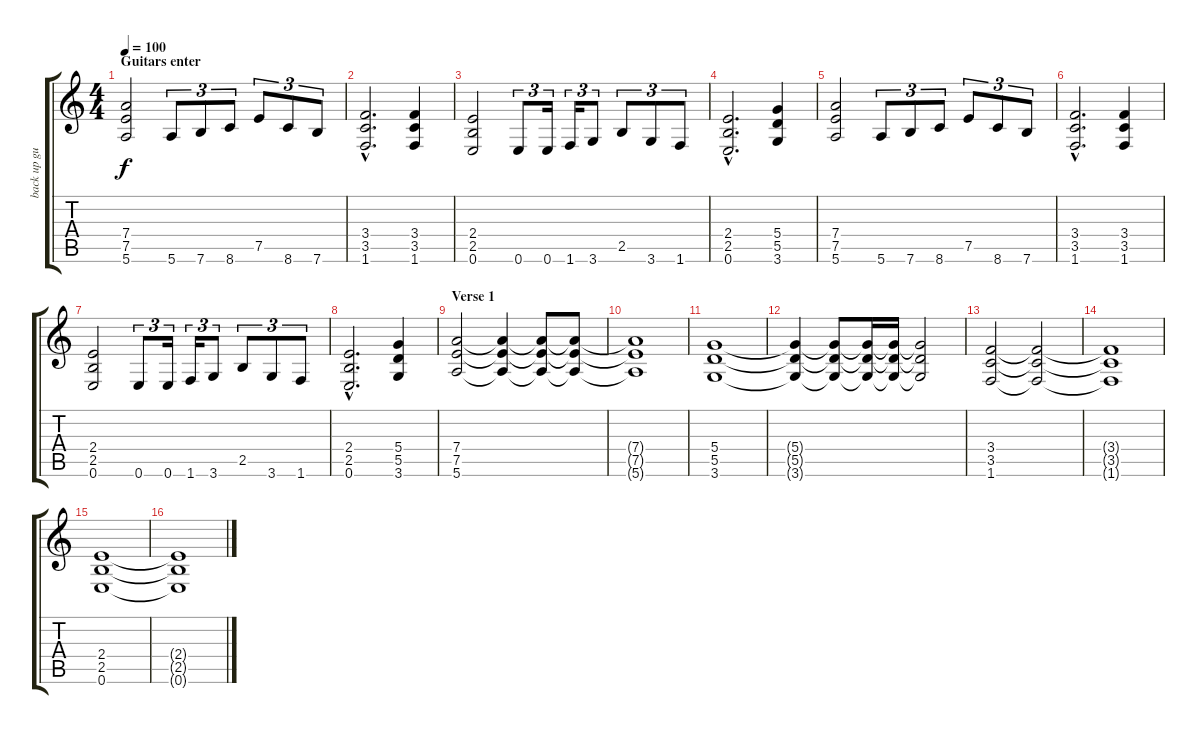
\track ("back up guitar and fills" "back up gu") {instrument distortionguitar}
\staff {score tabs}
\tuning (E4 B3 G3 D3 A2 E2) {hide}
\ts (4 4)
\section ("" "Guitars enter")
\tempo 100
\clef g2
\ks c
(7.4 7.5 5.6).2{dy f} 5.6.8{tu (3 2)} 7.6.8{tu (3 2)} 8.6.8{tu (3 2)} 7.5.8{tu (3 2)} 8.6.8{tu (3 2)} 7.6.8{tu (3 2)} |
(3.4{hac} 3.5{hac} 1.6{hac}).2{d} (3.4 3.5 1.6).4 |
(2.4 2.5 0.6).2 0.6.8{tu (3 2)} 0.6.16{tu (3 2)} 1.6.16{tu (3 2)} 3.6.8{tu (3 2)} 2.5.8{tu (3 2)} 3.6.8{tu (3 2)} 1.6.8{tu (3 2)} |
(2.4{hac} 2.5{hac} 0.6{hac}).2{d} (5.4 5.5 3.6).4 |
(7.4 7.5 5.6).2 5.6.8{tu (3 2)} 7.6.8{tu (3 2)} 8.6.8{tu (3 2)} 7.5.8{tu (3 2)} 8.6.8{tu (3 2)} 7.6.8{tu (3 2)} |
(3.4{hac} 3.5{hac} 1.6{hac}).2{d} (3.4 3.5 1.6).4 |
(2.4 2.5 0.6).2 0.6.8{tu (3 2)} 0.6.16{tu (3 2)} 1.6.16{tu (3 2)} 3.6.8{tu (3 2)} 2.5.8{tu (3 2)} 3.6.8{tu (3 2)} 1.6.8{tu (3 2)} |
(2.4{hac} 2.5{hac} 0.6{hac}).2{d} (5.4 5.5 3.6).4 |
\section ("" "Verse 1")
(7.4 7.5 5.6).2 (7.4{t} 7.5{t} 5.6{t}).4 (7.4{t} 7.5{t} 5.6{t}).8 (7.4{t} 7.5{t} 5.6{t}).8 |
(7.4{t} 7.5{t} 5.6{t}).1 |
(5.4 5.5 3.6).1 |
(5.4{t} 5.5{t} 3.6{t}).4 (5.4{t} 5.5{t} 3.6{t}).8 (5.4{t} 5.5{t} 3.6{t}).16 (5.4{t} 5.5{t} 3.6{t}).16 (5.4{t} 5.5{t} 3.6{t}).2 |
(3.4 3.5 1.6).2 (3.4{t} 3.5{t} 1.6{t}).2 |
(3.4{t} 3.5{t} 1.6{t}).1 |
(2.4 2.5 0.6).1 |
(2.4{t} 2.5{t} 0.6{t}).1
